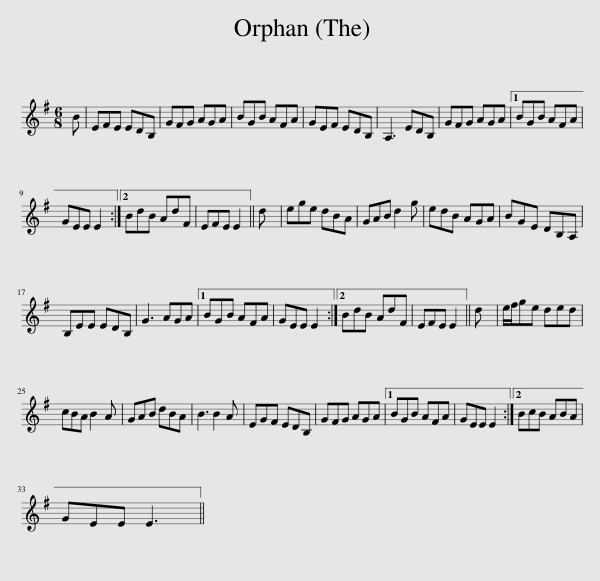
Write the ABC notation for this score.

X:1
L:1/8
M:6/8
I:linebreak $
K:Emin
V:1 treble
V:1
 B | EFE EDB, | GFG AGA | BGB AFA | GEF EDB, | %5
 A,3 EDB, | GFG AGA |1 BGB AFA |$ GEE E2 :|2 BdB AdF | %10
 EFE E2 || d | ege dBA | GAB d2 g | edB AGA | %15
 BGE DB,A, |$ B,EE EDB, | G3 AGA |1 BGB AFA | GEE E2 :|2 %20
 BdB AdF | EFE E2 || d | e/f/ge ded |$ cBA B2 A | %25
 GAB dBA | B3 B2 A | EGF EDB, | GFG AGA |1 BGB AFA | %30
 GEE E2 :|2 BcB ABA |$ GEE E3 || %33
